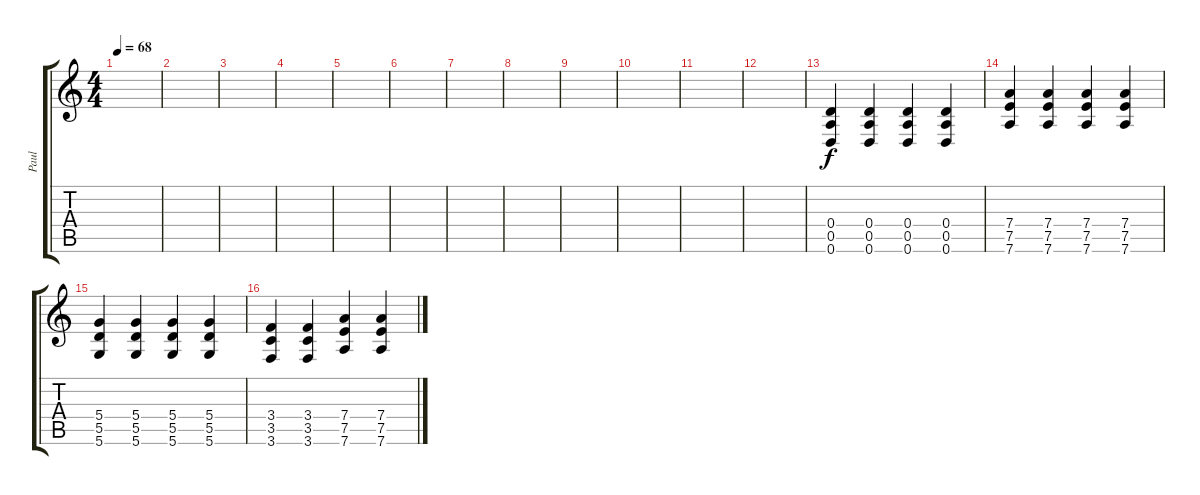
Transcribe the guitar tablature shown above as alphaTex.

\track ("Paul" "Paul") {instrument distortionguitar}
\staff {score tabs}
\tuning (E4 B3 G3 D3 A2 D2) {hide}
\ts (4 4)
\tempo 68
\clef g2
\ks c
|
|
|
|
|
|
|
|
|
|
|
|
(0.4 0.5 0.6).4 (0.4 0.5 0.6).4 (0.4 0.5 0.6).4 (0.4 0.5 0.6).4 |
(7.4 7.5 7.6).4 (7.4 7.5 7.6).4 (7.4 7.5 7.6).4 (7.4 7.5 7.6).4 |
(5.4 5.5 5.6).4 (5.4 5.5 5.6).4 (5.4 5.5 5.6).4 (5.4 5.5 5.6).4 |
(3.4 3.5 3.6).4 (3.4 3.5 3.6).4 (7.4 7.5 7.6).4 (7.4 7.5 7.6).4
